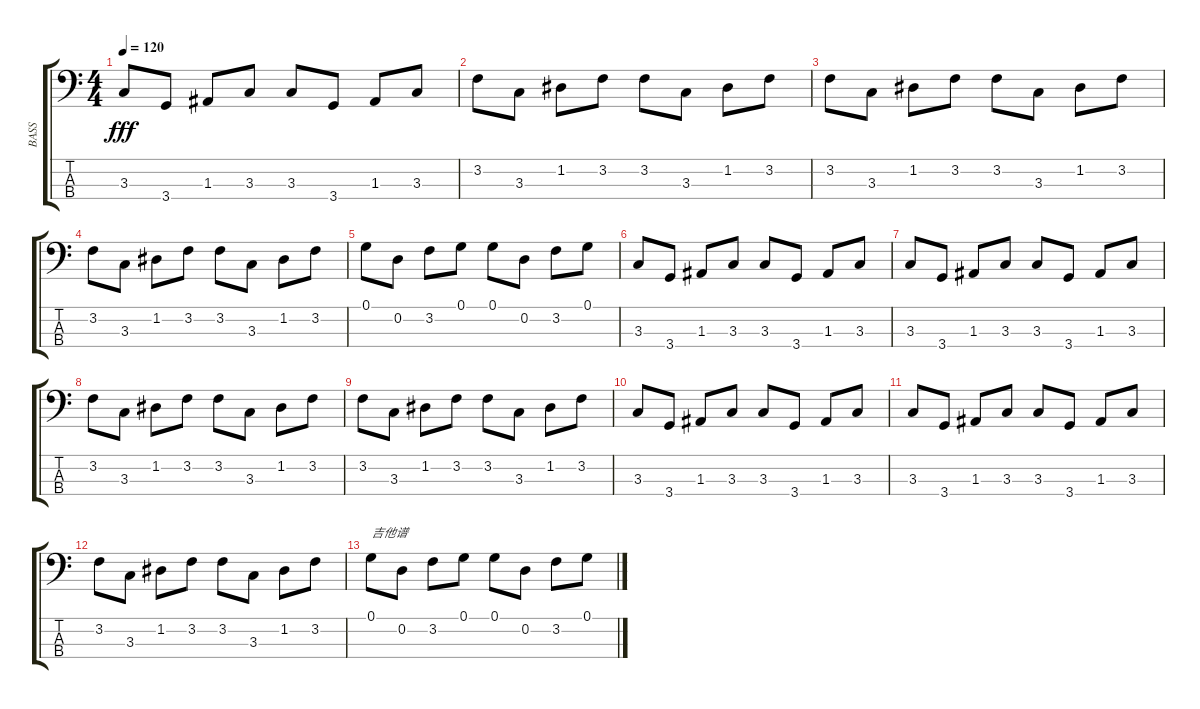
\track ("BASS" "BASS") {instrument acousticbass}
\staff {score tabs}
\tuning (G2 D2 A1 E1) {hide}
\ts (4 4)
\tempo 120
\clef f4
\ks c
3.3.8{dy fff} 3.4.8 1.3.8 3.3.8 3.3.8 3.4.8 1.3.8 3.3.8 |
3.2.8 3.3.8 1.2.8 3.2.8 3.2.8 3.3.8 1.2.8 3.2.8 |
3.2.8 3.3.8 1.2.8 3.2.8 3.2.8 3.3.8 1.2.8 3.2.8 |
3.2.8 3.3.8 1.2.8 3.2.8 3.2.8 3.3.8 1.2.8 3.2.8 |
0.1.8 0.2.8 3.2.8 0.1.8 0.1.8 0.2.8 3.2.8 0.1.8 |
3.3.8 3.4.8 1.3.8 3.3.8 3.3.8 3.4.8 1.3.8 3.3.8 |
3.3.8 3.4.8 1.3.8 3.3.8 3.3.8 3.4.8 1.3.8 3.3.8 |
3.2.8 3.3.8 1.2.8 3.2.8 3.2.8 3.3.8 1.2.8 3.2.8 |
3.2.8 3.3.8 1.2.8 3.2.8 3.2.8 3.3.8 1.2.8 3.2.8 |
3.3.8 3.4.8 1.3.8 3.3.8 3.3.8 3.4.8 1.3.8 3.3.8 |
3.3.8 3.4.8 1.3.8 3.3.8 3.3.8 3.4.8 1.3.8 3.3.8 |
3.2.8 3.3.8 1.2.8 3.2.8 3.2.8 3.3.8 1.2.8 3.2.8 |
0.1.8{txt "吉他谱"} 0.2.8 3.2.8 0.1.8 0.1.8 0.2.8 3.2.8 0.1.8
